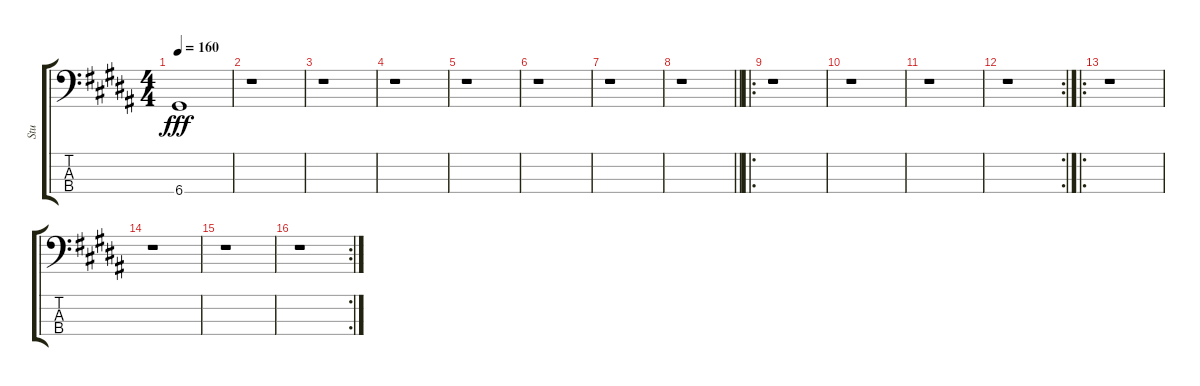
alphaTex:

\track ("Stu" "Stu") {instrument electricbassfinger}
\staff {score tabs}
\tuning (G2 D2 A1 D1) {hide}
\ts (4 4)
\tempo 160
\clef f4
\ks b
6.4{t}.1{dy fff} |
\ks g#minor
r.1 |
r.1 |
r.1 |
\ks b
r.1 |
\ks g#minor
r.1 |
r.1 |
\barLineRight lightlight
r.1 |
\ro
\ks b
r.1 |
\ks g#minor
r.1 |
r.1 |
\rc 2
r.1 |
\ro
\ks b
r.1 |
\ks g#minor
r.1 |
r.1 |
\rc 2
r.1
